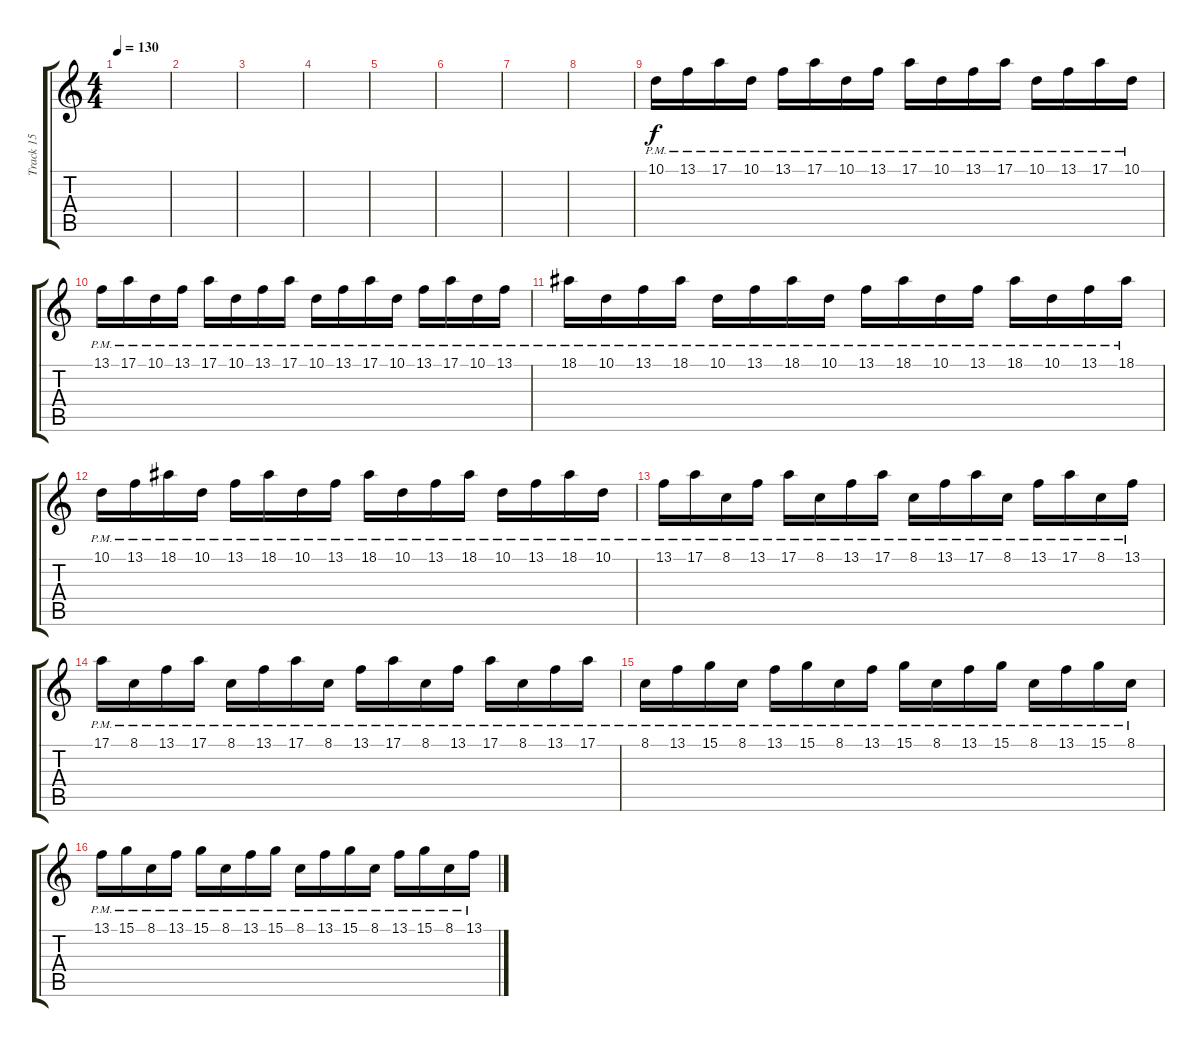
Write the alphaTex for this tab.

\track ("Track 15" "Track 15") {instrument clavinet}
\staff {score tabs}
\tuning (E4 B3 G3 D3 A2 E2) {hide}
\ts (4 4)
\tempo 130
\clef g2
\ks c
|
|
|
|
|
|
|
|
10.1{pm}.16{dy f} 13.1{pm}.16 17.1{pm}.16 10.1{pm}.16 13.1{pm}.16 17.1{pm}.16 10.1{pm}.16 13.1{pm}.16 17.1{pm}.16 10.1{pm}.16 13.1{pm}.16 17.1{pm}.16 10.1{pm}.16 13.1{pm}.16 17.1{pm}.16 10.1{pm}.16 |
13.1{pm}.16 17.1{pm}.16 10.1{pm}.16 13.1{pm}.16 17.1{pm}.16 10.1{pm}.16 13.1{pm}.16 17.1{pm}.16 10.1{pm}.16 13.1{pm}.16 17.1{pm}.16 10.1{pm}.16 13.1{pm}.16 17.1{pm}.16 10.1{pm}.16 13.1{pm}.16 |
18.1{pm}.16 10.1{pm}.16 13.1{pm}.16 18.1{pm}.16 10.1{pm}.16 13.1{pm}.16 18.1{pm}.16 10.1{pm}.16 13.1{pm}.16 18.1{pm}.16 10.1{pm}.16 13.1{pm}.16 18.1{pm}.16 10.1{pm}.16 13.1{pm}.16 18.1{pm}.16 |
10.1{pm}.16 13.1{pm}.16 18.1{pm}.16 10.1{pm}.16 13.1{pm}.16 18.1{pm}.16 10.1{pm}.16 13.1{pm}.16 18.1{pm}.16 10.1{pm}.16 13.1{pm}.16 18.1{pm}.16 10.1{pm}.16 13.1{pm}.16 18.1{pm}.16 10.1{pm}.16 |
13.1{pm}.16 17.1{pm}.16 8.1{pm}.16 13.1{pm}.16 17.1{pm}.16 8.1{pm}.16 13.1{pm}.16 17.1{pm}.16 8.1{pm}.16 13.1{pm}.16 17.1{pm}.16 8.1{pm}.16 13.1{pm}.16 17.1{pm}.16 8.1{pm}.16 13.1{pm}.16 |
17.1{pm}.16 8.1{pm}.16 13.1{pm}.16 17.1{pm}.16 8.1{pm}.16 13.1{pm}.16 17.1{pm}.16 8.1{pm}.16 13.1{pm}.16 17.1{pm}.16 8.1{pm}.16 13.1{pm}.16 17.1{pm}.16 8.1{pm}.16 13.1{pm}.16 17.1{pm}.16 |
8.1{pm}.16 13.1{pm}.16 15.1{pm}.16 8.1{pm}.16 13.1{pm}.16 15.1{pm}.16 8.1{pm}.16 13.1{pm}.16 15.1{pm}.16 8.1{pm}.16 13.1{pm}.16 15.1{pm}.16 8.1{pm}.16 13.1{pm}.16 15.1{pm}.16 8.1{pm}.16 |
13.1{pm}.16 15.1{pm}.16 8.1{pm}.16 13.1{pm}.16 15.1{pm}.16 8.1{pm}.16 13.1{pm}.16 15.1{pm}.16 8.1{pm}.16 13.1{pm}.16 15.1{pm}.16 8.1{pm}.16 13.1{pm}.16 15.1{pm}.16 8.1{pm}.16 13.1{pm}.16
